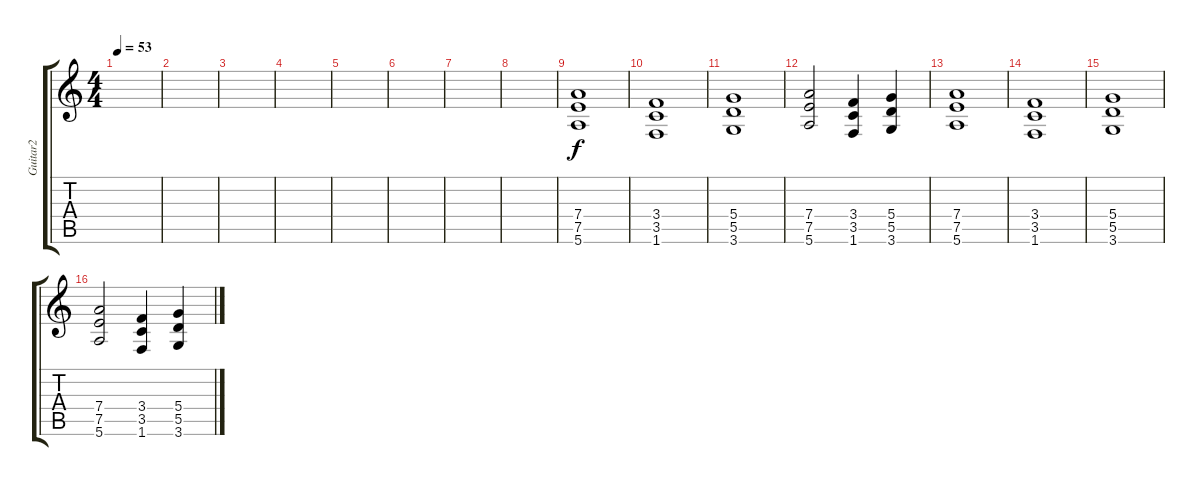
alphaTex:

\track ("Guitar2" "Guitar2") {instrument overdrivenguitar}
\staff {score tabs}
\tuning (E4 B3 G3 D3 A2 E2) {hide}
\ts (4 4)
\tempo 53
\clef g2
\ks c
|
|
|
|
|
|
|
|
(7.4 7.5 5.6).1 |
(3.4 3.5 1.6).1 |
(5.4 5.5 3.6).1 |
(7.4 7.5 5.6).2 (3.4 3.5 1.6).4 (5.4 5.5 3.6).4 |
(7.4 7.5 5.6).1 |
(3.4 3.5 1.6).1 |
(5.4 5.5 3.6).1 |
(7.4 7.5 5.6).2 (3.4 3.5 1.6).4 (5.4 5.5 3.6).4
